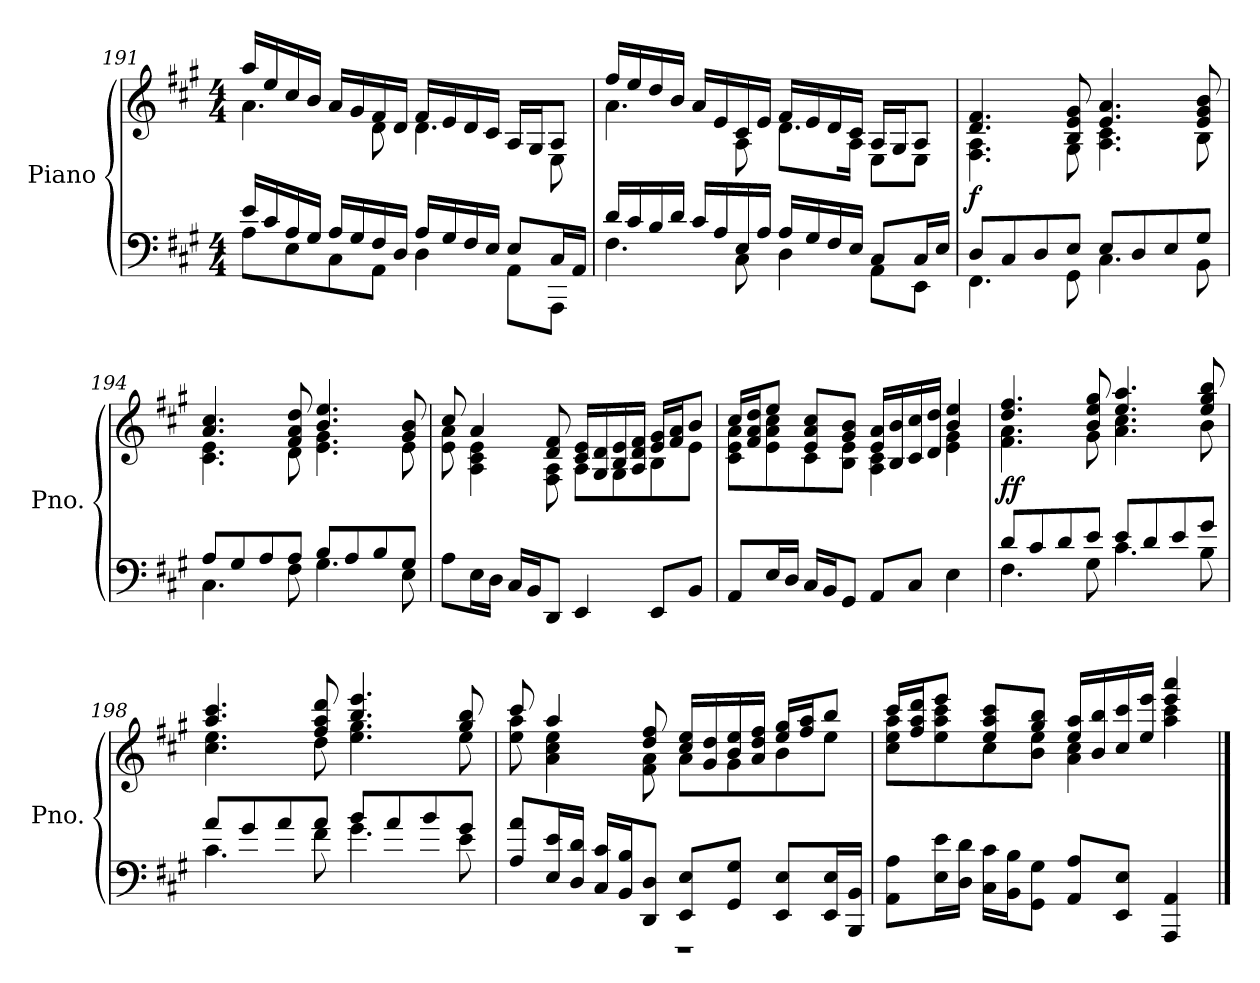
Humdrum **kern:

**kern	**kern	**dynam
*part1	*part1	*part1
*staff2	*staff1	*staff1/2
*I"Piano	*	*
*I'Pno.	*	*
*clefF4	*clefG2	*
*k[f#c#g#]	*k[f#c#g#]	*
*M4/4	*M4/4	*
=191	=191	=191
*^	*^	*
16e/LL	8A\L	16aa/LL	4.a\	.
16c#/	.	16ee/	.	.
16A/	8E\	16cc#/	.	.
16G#/JJ	.	16b/JJ	.	.
16A/LL	8C#\	16a/LL	.	.
16G#/	.	16g#/	.	.
16F#/	8AA\J	16f#/	8d\	.
16D/JJ	.	16d/JJ	.	.
16A/LL	4D\	16f#/LL	4.d\	.
16G#/	.	16e/	.	.
16F#/	.	16d/	.	.
16E/JJ	.	16c#/JJ	.	.
8E/L	8AA\L	16A/LL	.	.
.	.	16G#/J	.	.
16C#/L	8AAA\J	8A/J	8E\	.
16AA/JJ	.	.	.	.
!!LO:PB:g=z	!!
=192	=192	=192	=192	=192
16d/LL	4.F#\	16ff#/LL	4.a\	.
16c#/	.	16ee/	.	.
16B/	.	16dd/	.	.
16d/JJ	.	16b/JJ	.	.
16c#/LL	.	16a/LL	.	.
16A/	.	16e/	.	.
16E/	8C#\	16c#/	8A\	.
16A/JJ	.	16e/JJ	.	.
16A/LL	4D\	16f#/LL	8.d\L	.
16G#/	.	16e/	.	.
16F#/	.	16d/	.	.
16E/JJ	.	16c#/JJ	16A\Jk	.
8C#/L	8AA\L	16A/LL	8E\L	.
.	.	16G#/J	.	.
16C#/L	8EE\J	8A/J	8E\J	.
16E/JJ	.	.	.	.
=193	=193	=193	=193	=193
!	!	!	!	!LO:DY:a=2
8D/L	4.FF#\	4.d/ 4.f#/	4.F#\ 4.A\	f
8C#/	.	.	.	.
8D/	.	.	.	.
8E/J	8GG#\	8B/ 8e/ 8g#/	8G#\	.
8E/L	4.C#\	4.e/ 4.a/	4.A\ 4.c#\	.
8D/	.	.	.	.
8E/	.	.	.	.
8G#/J	8BB\	8e/ 8g#/ 8b/	8B\	.
=194	=194	=194	=194	=194
8A/L	4.C#\	4.a/ 4.cc#/	4.c#\ 4.e\	.
8G#/	.	.	.	.
8A/	.	.	.	.
8A/J	8F#\	8f#/ 8a/ 8dd/	8d\	.
8B/L	4.G#\	4.b/ 4.ee/	4.e\ 4.g#\	.
8A/	.	.	.	.
8B/	.	.	.	.
8G#/J	8E\	8g#/ 8b/	8e\	.
*v	*v	*	*	*
!!LO:LB:g=z	!!
=195	=195	=195	=195
8A\L	8cc#/	8e\ 8a\	.
16E\L	4a/	4A\ 4c#\ 4e\	.
16D\JJ	.	.	.
16C#/LL	.	.	.
16BB/J	.	.	.
8DD/J	8d/ 8f#/	8F#\ 8A\	.
4EE/	16c#/ 16e/LL	8A\L	.
.	16G#/ 16d/	.	.
.	16B/ 16e/	8G#\	.
.	16A/ 16d/ 16f#/JJ	.	.
8EE/L	16e/ 16g#/LL	8B\	.
.	16f#/ 16a/J	.	.
8BB/J	8b/J	8e\J	.
=196	=196	=196	=196
8AA/L	16cc#/LL	8c#\ 8e\ 8a\L	.
.	16f#/ 16a/ 16dd/J	.	.
16E/L	8ee/J	8e\ 8a\ 8cc#\	.
16D/JJ	.	.	.
16C#/LL	8e/ 8a/ 8cc#/L	8c#\	.
16BB/J	.	.	.
8GG#/J	8g#/ 8b/J	8B\ 8e\J	.
8AA/L	16e/ 16a/LL	4A\ 4c#\	.
.	16B/ 16b/	.	.
8C#/J	16c#/ 16cc#/	.	.
.	16d/ 16dd/JJ	.	.
4E\	4b/ 4ee/	4e\ 4g#\	.
=197	=197	=197	=197
*^	*	*	*
!	!	!	!	!LO:DY:b
8d/L	4.F#\	4.dd/ 4.ff#/	4.f#\ 4.a\	ff
8c#/	.	.	.	.
8d/	.	.	.	.
8e/J	8G#\	8b/ 8ee/ 8gg#/	8g#\	.
8e/L	4.c#\	4.ee/ 4.aa/	4.a\ 4.cc#\	.
8d/	.	.	.	.
8e/	.	.	.	.
8g#/J	8B\	8ee/ 8gg#/ 8bb/	8b\	.
!!LO:LB:g=z	!!
=198	=198	=198	=198	=198
8a/L	4.c#\	4.aa/ 4.ccc#/	4.cc#\ 4.ee\	.
8g#/	.	.	.	.
8a/	.	.	.	.
8a/J	8f#\	8ff#/ 8aa/ 8ddd/	8dd\	.
8b/L	4.g#\	4.bb/ 4.eee/	4.ee\ 4.gg#\	.
8a/	.	.	.	.
8b/	.	.	.	.
8g#/J	8e\	8gg#/ 8bb/	8ee\	.
=199	=199	=199	=199	=199
8A/ 8a/L	1r	8ccc#/	8ee\ 8aa\	.
16E/ 16e/L	.	4aa/	4a\ 4cc#\ 4ee\	.
16D/ 16d/JJ	.	.	.	.
16C#/ 16c#/LL	.	.	.	.
16BB/ 16B/J	.	.	.	.
8DD/ 8D/J	.	8dd/ 8ff#/	8f#\ 8a\	.
8EE/ 8E/L	.	16cc#/ 16ee/LL	8a\L	.
.	.	16g#/ 16dd/	.	.
8GG#/ 8G#/J	.	16b/ 16ee/	8g#\	.
.	.	16a/ 16dd/ 16ff#/JJ	.	.
8EE/ 8E/L	.	16ee/ 16gg#/LL	8b\	.
.	.	16ff#/ 16aa/J	.	.
16EE/ 16E/L	.	8bb/J	8ee\J	.
16BBB/ 16BB/JJ	.	.	.	.
*v	*v	*	*	*
!!LO:LB:g=z	!!
=200	=200	=200	=200
8AA\ 8A\L	16ccc#/LL	8cc#\ 8ee\ 8aa\L	.
.	16ff#/ 16aa/ 16ddd/J	.	.
16E\ 16e\L	8eee/J	8ee\ 8aa\ 8ccc#\	.
16D\ 16d\JJ	.	.	.
16C#\ 16c#\LL	8ee/ 8aa/ 8ccc#/L	8cc#\	.
16BB\ 16B\J	.	.	.
8GG#\ 8G#\J	8gg#/ 8bb/J	8b\ 8ee\J	.
8AA/ 8A/L	16ee/ 16aa/LL	4a\ 4cc#\	.
.	16b/ 16bb/	.	.
8EE/ 8E/J	16cc#/ 16ccc#/	.	.
.	16ee/ 16eee/JJ	.	.
4AAA/ 4AA/	4eee/ 4aaa/	4aa\ 4ccc#\	.
*	*v	*v	*
==	==	==
*-	*-	*-
